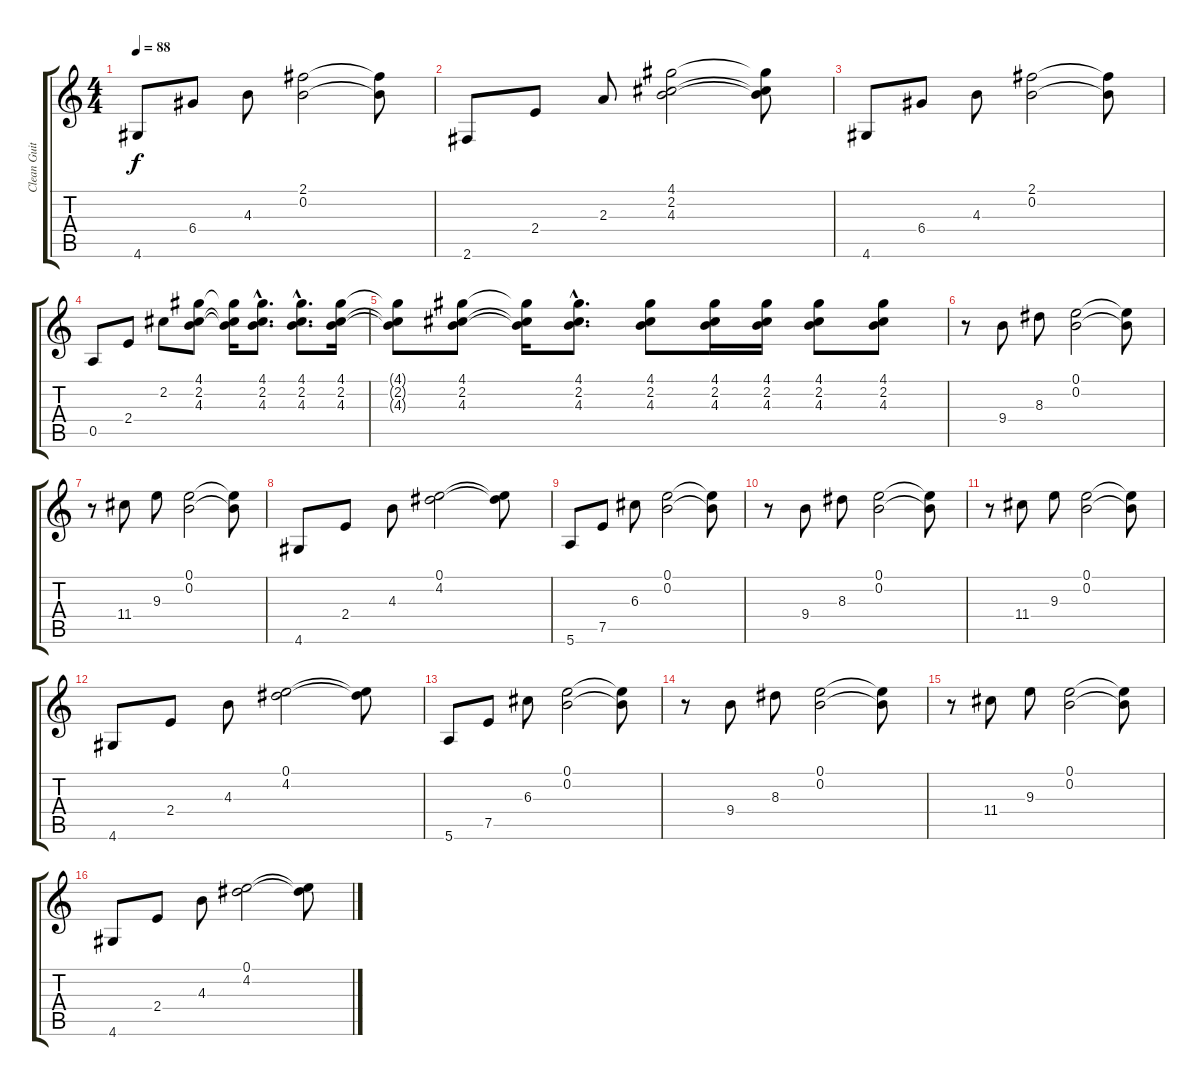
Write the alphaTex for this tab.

\track ("Clean Guitar" "Clean Guit") {instrument acousticguitarnylon}
\staff {score tabs}
\tuning (E4 B3 G3 D3 A2 E2) {hide}
\ts (4 4)
\tempo 88
\clef g2
\ks c
4.6.8{dy f} 6.4.8 4.3.8 (2.1 0.2).2 (2.1{t} 0.2{t}).8 |
2.6.8 2.4.8 2.3.8 (4.1 2.2 4.3).2 (4.1{t} 2.2{t} 4.3{t}).8 |
4.6.8 6.4.8 4.3.8 (2.1 0.2).2 (2.1{t} 0.2{t}).8 |
0.5.8 2.4.8 2.2.8 (4.1 2.2 4.3).8 (4.1{t} 2.2{t} 4.3{t}).16 (4.1{hac} 2.2{hac} 4.3{hac}).8{d} (4.1{hac} 2.2{hac} 4.3{hac}).8{d} (4.1 2.2 4.3).16 |
(4.1{t} 2.2{t} 4.3{t}).8 (4.1 2.2 4.3).8 (4.1{t} 2.2{t} 4.3{t}).16 (4.1{hac} 2.2{hac} 4.3{hac}).8{d} (4.1 2.2 4.3).8 (4.1 2.2 4.3).16 (4.1 2.2 4.3).16 (4.1 2.2 4.3).8 (4.1 2.2 4.3).8 |
r.8 9.4.8 8.3.8 (0.1 0.2).2 (0.1{t} 0.2{t}).8 |
r.8 11.4.8 9.3.8 (0.1 0.2).2 (0.1{t} 0.2{t}).8 |
4.6.8 2.4.8 4.3.8 (0.1 4.2).2 (0.1{t} 4.2{t}).8 |
5.6.8 7.5.8 6.3.8 (0.1 0.2).2 (0.1{t} 0.2{t}).8 |
r.8 9.4.8 8.3.8 (0.1 0.2).2 (0.1{t} 0.2{t}).8 |
r.8 11.4.8 9.3.8 (0.1 0.2).2 (0.1{t} 0.2{t}).8 |
4.6.8 2.4.8 4.3.8 (0.1 4.2).2 (0.1{t} 4.2{t}).8 |
5.6.8 7.5.8 6.3.8 (0.1 0.2).2 (0.1{t} 0.2{t}).8 |
r.8 9.4.8 8.3.8 (0.1 0.2).2 (0.1{t} 0.2{t}).8 |
r.8 11.4.8 9.3.8 (0.1 0.2).2 (0.1{t} 0.2{t}).8 |
4.6.8 2.4.8 4.3.8 (0.1 4.2).2 (0.1{t} 4.2{t}).8
